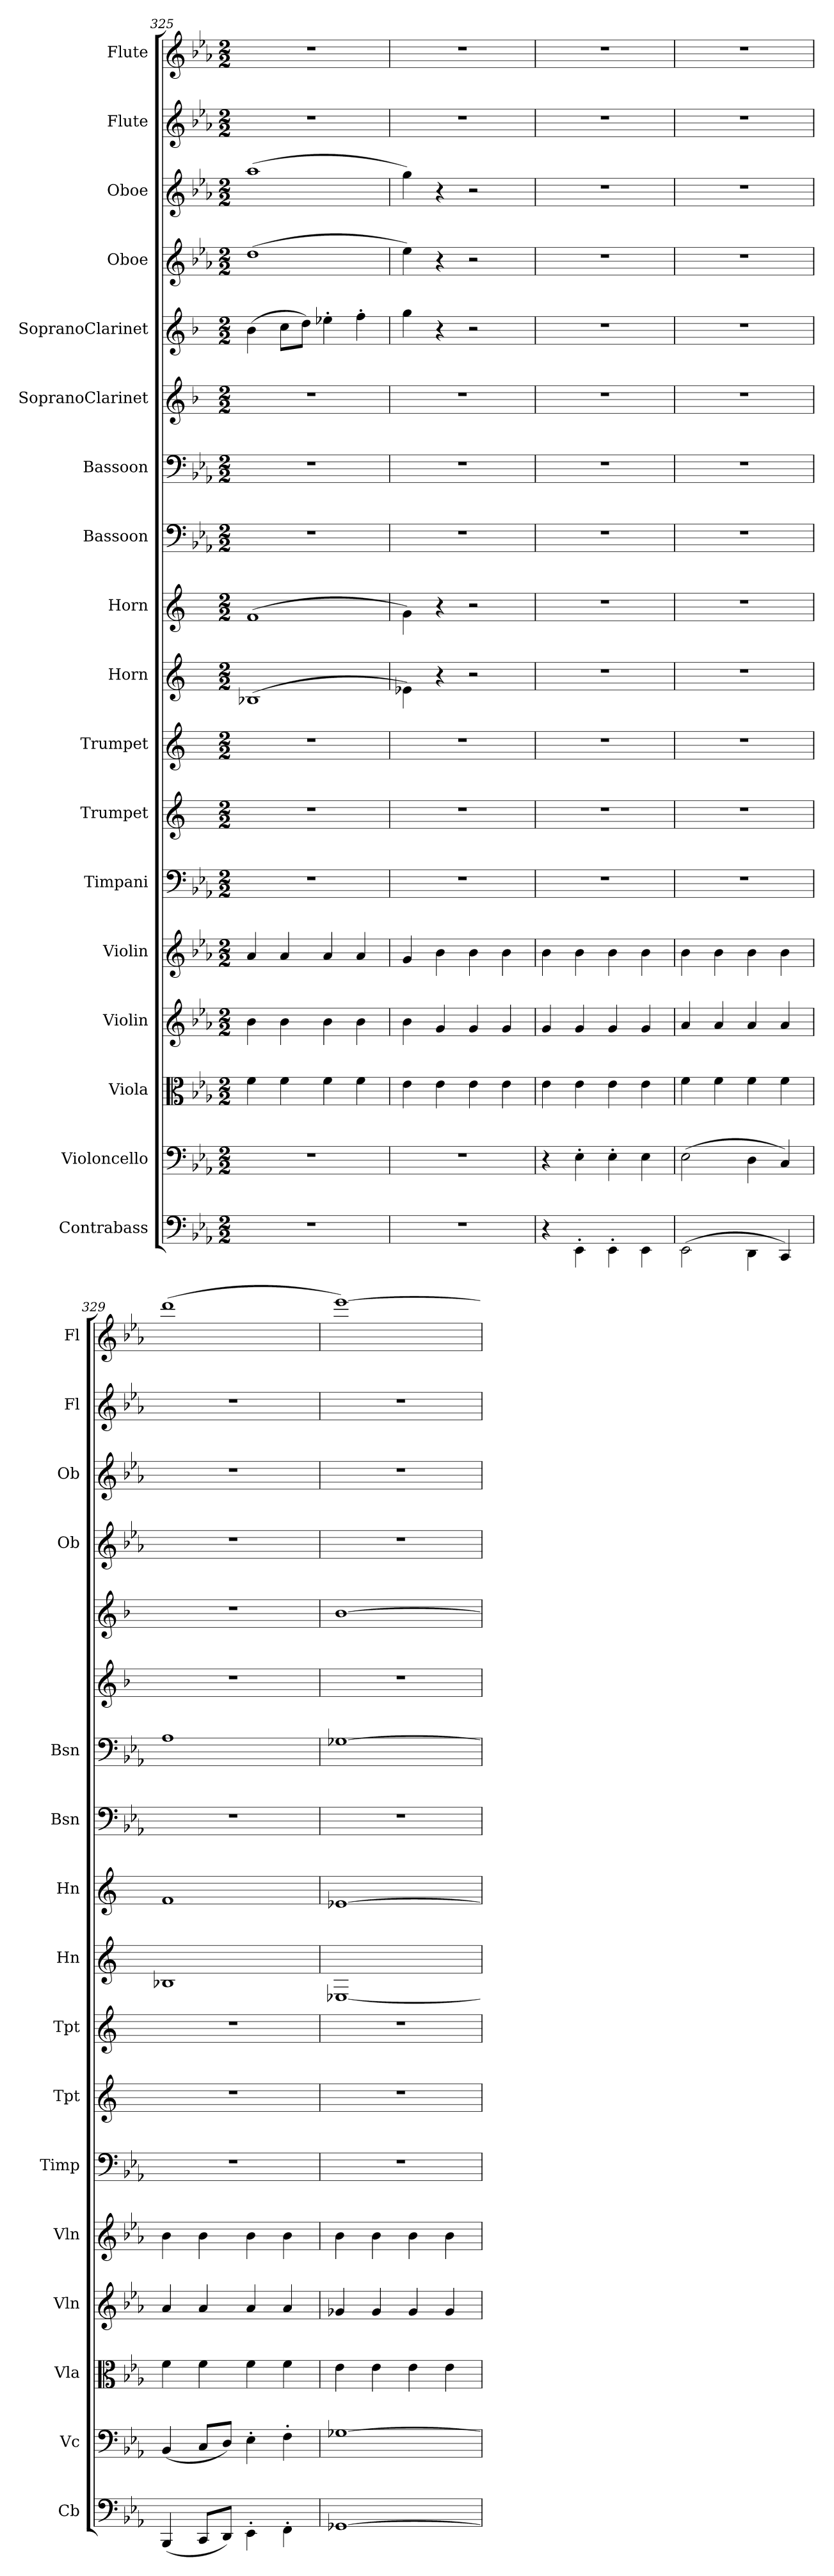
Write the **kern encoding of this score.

**kern	**kern	**kern	**kern	**kern	**kern	**kern	**kern	**kern	**kern	**kern	**kern	**kern	**kern	**kern	**kern	**kern	**kern
*part18	*part17	*part16	*part15	*part14	*part13	*part12	*part11	*part10	*part9	*part8	*part7	*part6	*part5	*part4	*part3	*part2	*part1
*staff18	*staff17	*staff16	*staff15	*staff14	*staff13	*staff12	*staff11	*staff10	*staff9	*staff8	*staff7	*staff6	*staff5	*staff4	*staff3	*staff2	*staff1
*I"Contrabass	*I"Violoncello	*I"Viola	*I"Violin	*I"Violin	*I"Timpani	*I"Trumpet	*I"Trumpet	*I"Horn	*I"Horn	*I"Bassoon	*I"Bassoon	*I"SopranoClarinet	*I"SopranoClarinet	*I"Oboe	*I"Oboe	*I"Flute	*I"Flute
*I'Cb	*I'Vc	*I'Vla	*I'Vln	*I'Vln	*I'Timp	*I'Tpt	*I'Tpt	*I'Hn	*I'Hn	*I'Bsn	*I'Bsn	*	*	*I'Ob	*I'Ob	*I'Fl	*I'Fl
*clefF4	*clefF4	*clefC3	*clefG2	*clefG2	*clefF4	*clefG2	*clefG2	*clefG2	*clefG2	*clefF4	*clefF4	*clefG2	*clefG2	*clefG2	*clefG2	*clefG2	*clefG2
*k[b-e-a-]	*k[b-e-a-]	*k[b-e-a-]	*k[b-e-a-]	*k[b-e-a-]	*k[b-e-a-]	*k[]	*k[]	*k[]	*k[]	*k[b-e-a-]	*k[b-e-a-]	*k[b-]	*k[b-]	*k[b-e-a-]	*k[b-e-a-]	*k[b-e-a-]	*k[b-e-a-]
*M2/2	*M2/2	*M2/2	*M2/2	*M2/2	*M2/2	*M2/2	*M2/2	*M2/2	*M2/2	*M2/2	*M2/2	*M2/2	*M2/2	*M2/2	*M2/2	*M2/2	*M2/2
=325	=325	=325	=325	=325	=325	=325	=325	=325	=325	=325	=325	=325	=325	=325	=325	=325	=325
1r	1r	4f\	4b-\	4a-/	1r	1r	1r	(1B-X/	(1f\	1r	1r	1r	(4b-\	(1dd\	(1aa-\	1r	1r
.	.	4f\	4b-\	4a-/	.	.	.	.	.	.	.	.	8cc\L	.	.	.	.
.	.	.	.	.	.	.	.	.	.	.	.	.	8dd\J)	.	.	.	.
.	.	4f\	4b-\	4a-/	.	.	.	.	.	.	.	.	4ee-X'\	.	.	.	.
.	.	4f\	4b-\	4a-/	.	.	.	.	.	.	.	.	4ff'\	.	.	.	.
=326	=326	=326	=326	=326	=326	=326	=326	=326	=326	=326	=326	=326	=326	=326	=326	=326	=326
1r	1r	4e-\	4b-\	4g/	1r	1r	1r	4e-X\)	4g\)	1r	1r	1r	4gg\	4ee-\)	4gg\)	1r	1r
.	.	4e-\	4g/	4b-\	.	.	.	4r	4r	.	.	.	4r	4r	4r	.	.
.	.	4e-\	4g/	4b-\	.	.	.	2r	2r	.	.	.	2r	2r	2r	.	.
.	.	4e-\	4g/	4b-\	.	.	.	.	.	.	.	.	.	.	.	.	.
=327	=327	=327	=327	=327	=327	=327	=327	=327	=327	=327	=327	=327	=327	=327	=327	=327	=327
4r	4r	4e-\	4g/	4b-\	1r	1r	1r	1r	1r	1r	1r	1r	1r	1r	1r	1r	1r
4EE-'\	4E-'\	4e-\	4g/	4b-\	.	.	.	.	.	.	.	.	.	.	.	.	.
4EE-'\	4E-'\	4e-\	4g/	4b-\	.	.	.	.	.	.	.	.	.	.	.	.	.
4EE-\	4E-\	4e-\	4g/	4b-\	.	.	.	.	.	.	.	.	.	.	.	.	.
=328	=328	=328	=328	=328	=328	=328	=328	=328	=328	=328	=328	=328	=328	=328	=328	=328	=328
(2EE-\	(2E-\	4f\	4a-/	4b-\	1r	1r	1r	1r	1r	1r	1r	1r	1r	1r	1r	1r	1r
.	.	4f\	4a-/	4b-\	.	.	.	.	.	.	.	.	.	.	.	.	.
4DD\	4D\	4f\	4a-/	4b-\	.	.	.	.	.	.	.	.	.	.	.	.	.
4CC/)	4C/)	4f\	4a-/	4b-\	.	.	.	.	.	.	.	.	.	.	.	.	.
=329	=329	=329	=329	=329	=329	=329	=329	=329	=329	=329	=329	=329	=329	=329	=329	=329	=329
(4BBB-/	(4BB-/	4f\	4a-/	4b-\	1r	1r	1r	1B-X/	1f\	1r	1A-\	1r	1r	1r	1r	1r	(1ddd\
8CC/L	8C/L	4f\	4a-/	4b-\	.	.	.	.	.	.	.	.	.	.	.	.	.
8DD/J)	8D/J)	.	.	.	.	.	.	.	.	.	.	.	.	.	.	.	.
4EE-'\	4E-'\	4f\	4a-/	4b-\	.	.	.	.	.	.	.	.	.	.	.	.	.
4FF'\	4F'\	4f\	4a-/	4b-\	.	.	.	.	.	.	.	.	.	.	.	.	.
=330	=330	=330	=330	=330	=330	=330	=330	=330	=330	=330	=330	=330	=330	=330	=330	=330	=330
[1GG-X\	[1G-X\	4e-\	4g-X/	4b-\	1r	1r	1r	[1E-X/	[1e-X\	1r	[1G-X\	1r	[1b-\	1r	1r	1r	[1eee-\)
.	.	4e-\	4g-/	4b-\	.	.	.	.	.	.	.	.	.	.	.	.	.
.	.	4e-\	4g-/	4b-\	.	.	.	.	.	.	.	.	.	.	.	.	.
.	.	4e-\	4g-/	4b-\	.	.	.	.	.	.	.	.	.	.	.	.	.
=	=	=	=	=	=	=	=	=	=	=	=	=	=	=	=	=	=
*-	*-	*-	*-	*-	*-	*-	*-	*-	*-	*-	*-	*-	*-	*-	*-	*-	*-
